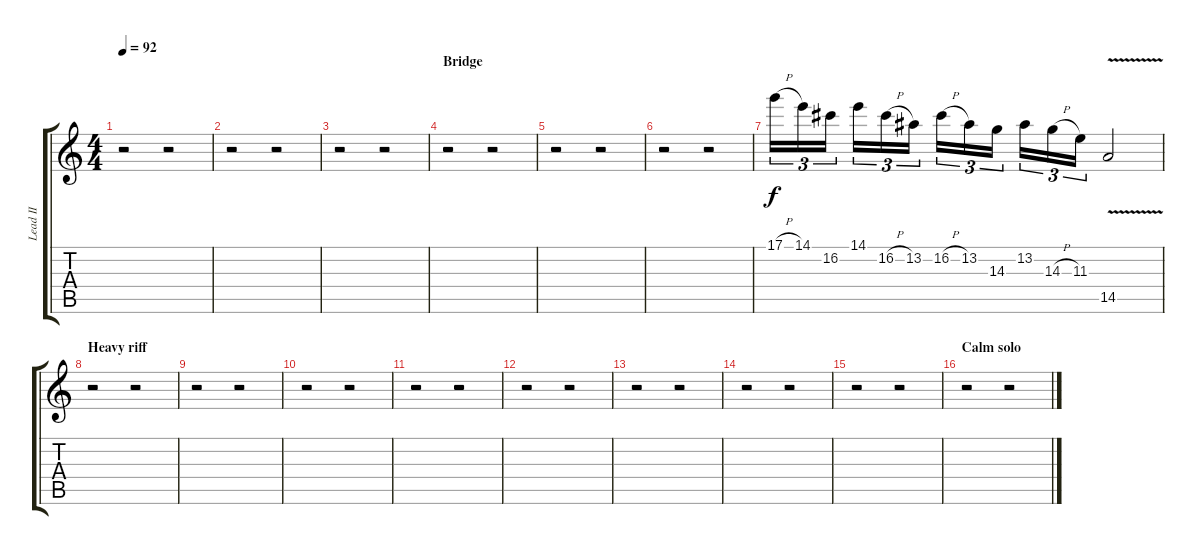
\track ("Lead II" "Lead II") {instrument distortionguitar}
\staff {score tabs}
\tuning (D4 A3 F3 C3 G2 D2) {hide}
\ts (4 4)
\tempo 92
\clef g2
\ks c
r.2{dy f} r.2 |
r.2 r.2 |
r.2 r.2 |
\section ("" "Bridge")
r.2 r.2 |
r.2 r.2 |
r.2 r.2 |
17.1{h}.16{tu (3 2)} 14.1.16{tu (3 2)} 16.2.16{tu (3 2)} 14.1.16{tu (3 2)} 16.2{h}.16{tu (3 2)} 13.2.16{tu (3 2)} 16.2{h}.16{tu (3 2)} 13.2.16{tu (3 2)} 14.3.16{tu (3 2)} 13.2.16{tu (3 2)} 14.3{h}.16{tu (3 2)} 11.3.16{tu (3 2)} 14.5{v}.2 |
\section ("" "Heavy riff")
r.2 r.2 |
r.2 r.2 |
r.2 r.2 |
r.2 r.2 |
r.2 r.2 |
r.2 r.2 |
r.2 r.2 |
r.2 r.2 |
\section ("" "Calm solo")
r.2 r.2
